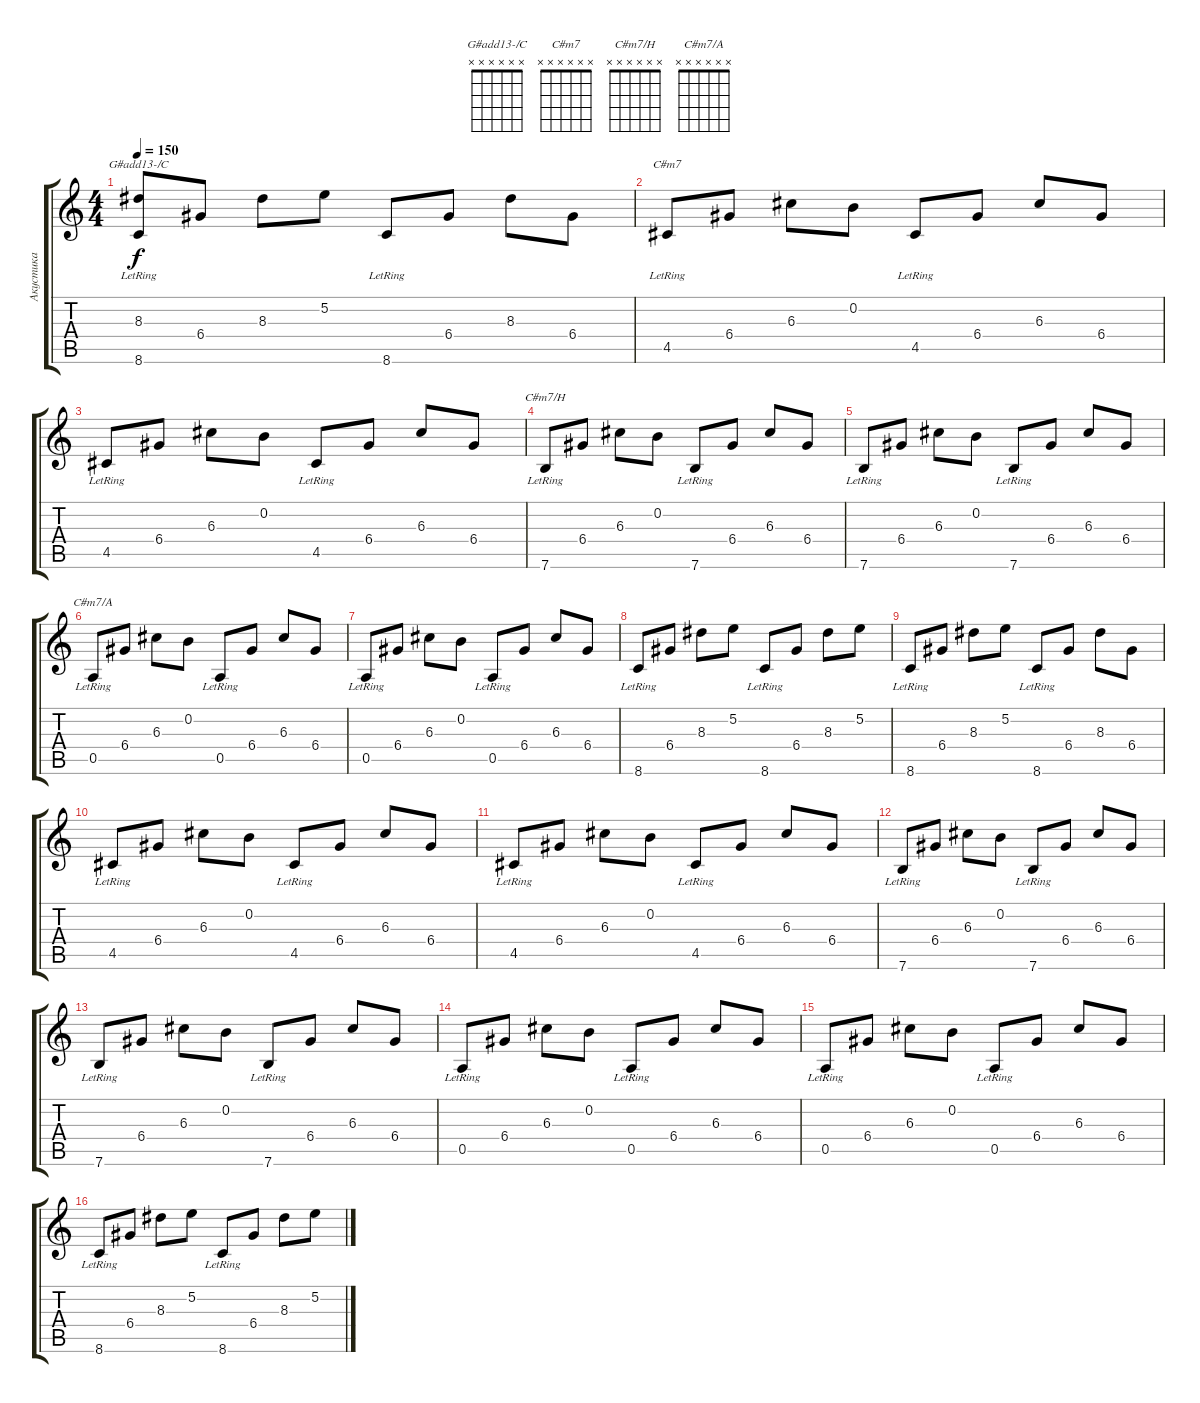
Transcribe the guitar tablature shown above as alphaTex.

\track ("Акустика" "Акустика") {instrument acousticguitarsteel}
\staff {score tabs}
\tuning (E4 B3 G3 D3 A2 E2) {hide}
\chord ("G#add13-/C" x x x x x x)
\chord ("C#m7" x x x x x x)
\chord ("C#m7/H" x x x x x x)
\chord ("C#m7/A" x x x x x x)
\ts (4 4)
\tempo 150
\clef g2
\ks c
(8.3 8.6{lr}).8{ch "G#add13-/C" dy f} 6.4.8 8.3.8 5.2.8 8.6{lr}.8 6.4.8 8.3.8 6.4.8 |
4.5{lr}.8{ch "C#m7"} 6.4.8 6.3.8 0.2.8 4.5{lr}.8 6.4.8 6.3.8 6.4.8 |
4.5{lr}.8 6.4.8 6.3.8 0.2.8 4.5{lr}.8 6.4.8 6.3.8 6.4.8 |
7.6{lr}.8{ch "C#m7/H"} 6.4.8 6.3.8 0.2.8 7.6{lr}.8 6.4.8 6.3.8 6.4.8 |
7.6{lr}.8 6.4.8 6.3.8 0.2.8 7.6{lr}.8 6.4.8 6.3.8 6.4.8 |
0.5{lr}.8{ch "C#m7/A"} 6.4.8 6.3.8 0.2.8 0.5{lr}.8 6.4.8 6.3.8 6.4.8 |
0.5{lr}.8 6.4.8 6.3.8 0.2.8 0.5{lr}.8 6.4.8 6.3.8 6.4.8 |
8.6{lr}.8 6.4.8 8.3.8 5.2.8 8.6{lr}.8 6.4.8 8.3.8 5.2.8 |
8.6{lr}.8 6.4.8 8.3.8 5.2.8 8.6{lr}.8 6.4.8 8.3.8 6.4.8 |
4.5{lr}.8 6.4.8 6.3.8 0.2.8 4.5{lr}.8 6.4.8 6.3.8 6.4.8 |
4.5{lr}.8 6.4.8 6.3.8 0.2.8 4.5{lr}.8 6.4.8 6.3.8 6.4.8 |
7.6{lr}.8 6.4.8 6.3.8 0.2.8 7.6{lr}.8 6.4.8 6.3.8 6.4.8 |
7.6{lr}.8 6.4.8 6.3.8 0.2.8 7.6{lr}.8 6.4.8 6.3.8 6.4.8 |
0.5{lr}.8 6.4.8 6.3.8 0.2.8 0.5{lr}.8 6.4.8 6.3.8 6.4.8 |
0.5{lr}.8 6.4.8 6.3.8 0.2.8 0.5{lr}.8 6.4.8 6.3.8 6.4.8 |
8.6{lr}.8 6.4.8 8.3.8 5.2.8 8.6{lr}.8 6.4.8 8.3.8 5.2.8
